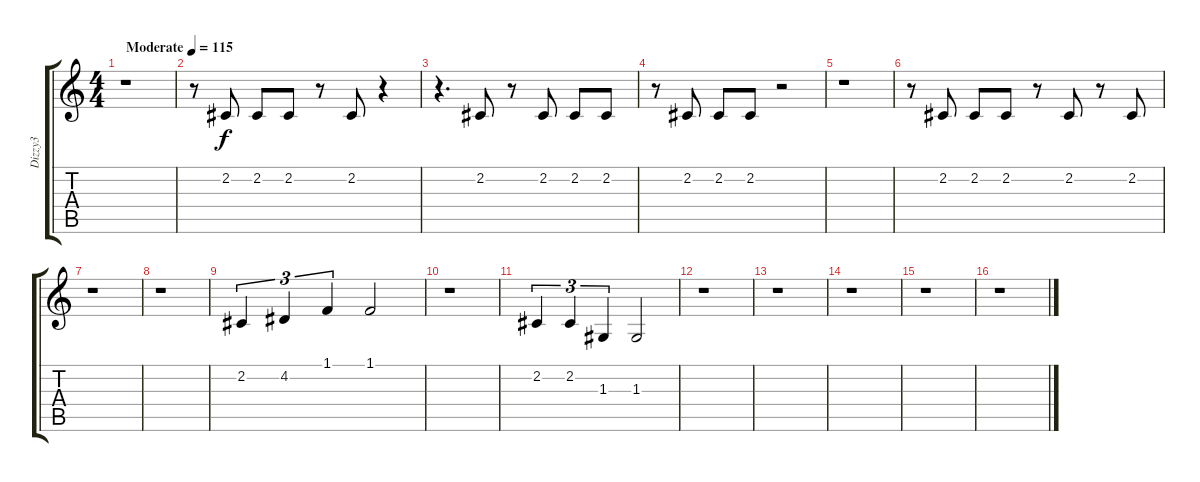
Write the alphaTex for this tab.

\track ("Dizzy3" "Dizzy3") {instrument trumpet}
\staff {score tabs}
\tuning (E4 B3 G3 D3 A2 E2) {hide}
\ts (4 4)
\tempo (115 "Moderate")
\clef g2
\ks c
r.1{dy f instrument trumpet} |
r.8 2.2.8 2.2.8 2.2.8 r.8 2.2.8 r.4 |
r.4{d} 2.2.8 r.8 2.2.8 2.2.8 2.2.8 |
r.8 2.2.8 2.2.8 2.2.8 r.2 |
r.1 |
r.8 2.2.8 2.2.8 2.2.8 r.8 2.2.8 r.8 2.2.8 |
r.1 |
r.1 |
2.2.4{tu (3 2)} 4.2.4{tu (3 2)} 1.1.4{tu (3 2)} 1.1.2 |
r.1 |
2.2.4{tu (3 2)} 2.2.4{tu (3 2)} 1.3.4{tu (3 2)} 1.3.2 |
r.1 |
r.1 |
r.1 |
r.1 |
r.1
